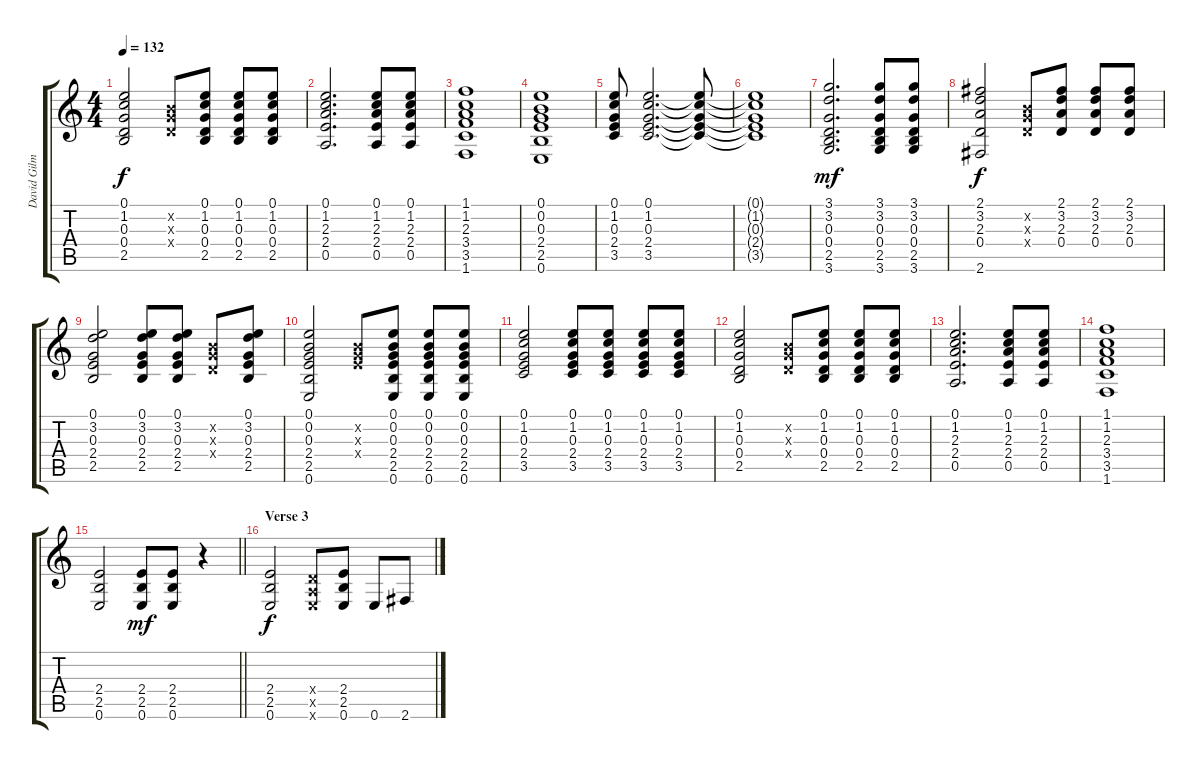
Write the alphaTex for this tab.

\track ("David Gilmour - Rhythm" "David Gilm") {instrument electricguitarclean}
\staff {score tabs}
\tuning (E4 B3 G3 D3 A2 E2) {hide}
\ts (4 4)
\tempo 132
\clef g2
\ks c
(0.1 1.2 0.3 0.4 2.5).2{dy f} (0.2{x} 0.3{x} 0.4{x}).8 (0.1 1.2 0.3 0.4 2.5).8 (0.1 1.2 0.3 0.4 2.5).8 (0.1 1.2 0.3 0.4 2.5).8 |
(0.1 1.2 2.3 2.4 0.5).2{d} (0.1 1.2 2.3 2.4 0.5).8 (0.1 1.2 2.3 2.4 0.5).8 |
(1.1 1.2 2.3 3.4 3.5 1.6).1 |
(0.1 0.2 0.3 2.4 2.5 0.6).1 |
(0.1 1.2 0.3 2.4 3.5).8 (0.1 1.2 0.3 2.4 3.5).2{d} (0.1{t} 1.2{t} 0.3{t} 2.4{t} 3.5{t}).8 |
(0.1{t} 1.2{t} 0.3{t} 2.4{t} 3.5{t}).1 |
(3.1 3.2 0.3 0.4 2.5 3.6).2{d dy mf} (3.1 3.2 0.3 0.4 2.5 3.6).8 (3.1 3.2 0.3 0.4 2.5 3.6).8 |
(2.1 3.2 2.3 0.4 2.6).2{dy f} (0.2{x} 0.3{x} 0.4{x}).8 (2.1 3.2 2.3 0.4).8 (2.1 3.2 2.3 0.4).8 (2.1 3.2 2.3 0.4).8 |
(0.1 3.2 0.3 2.4 2.5).2 (0.1 3.2 0.3 2.4 2.5).8 (0.1 3.2 0.3 2.4 2.5).8 (0.2{x} 0.3{x} 0.4{x}).8 (0.1 3.2 0.3 2.4 2.5).8 |
(0.1 0.2 0.3 2.4 2.5 0.6).2 (0.2{x} 0.3{x} 2.4{x}).8 (0.1 0.2 0.3 2.4 2.5 0.6).8 (0.1 0.2 0.3 2.4 2.5 0.6).8 (0.1 0.2 0.3 2.4 2.5 0.6).8 |
(0.1 1.2 0.3 2.4 3.5).2 (0.1 1.2 0.3 2.4 3.5).8 (0.1 1.2 0.3 2.4 3.5).8 (0.1 1.2 0.3 2.4 3.5).8 (0.1 1.2 0.3 2.4 3.5).8 |
(0.1 1.2 0.3 0.4 2.5).2 (0.2{x} 0.3{x} 0.4{x}).8 (0.1 1.2 0.3 0.4 2.5).8 (0.1 1.2 0.3 0.4 2.5).8 (0.1 1.2 0.3 0.4 2.5).8 |
(0.1 1.2 2.3 2.4 0.5).2{d} (0.1 1.2 2.3 2.4 0.5).8 (0.1 1.2 2.3 2.4 0.5).8 |
(1.1 1.2 2.3 3.4 3.5 1.6).1 |
\barLineRight lightlight
(2.4 2.5 0.6).2 (2.4 2.5 0.6).8{dy mf} (2.4 2.5 0.6).8 r.4 |
\section ("" "Verse 3")
(2.4 2.5 0.6).2{dy f} (0.4{x} 0.5{x} 0.6{x}).8 (2.4 2.5 0.6).8 0.6.8 2.6.8
